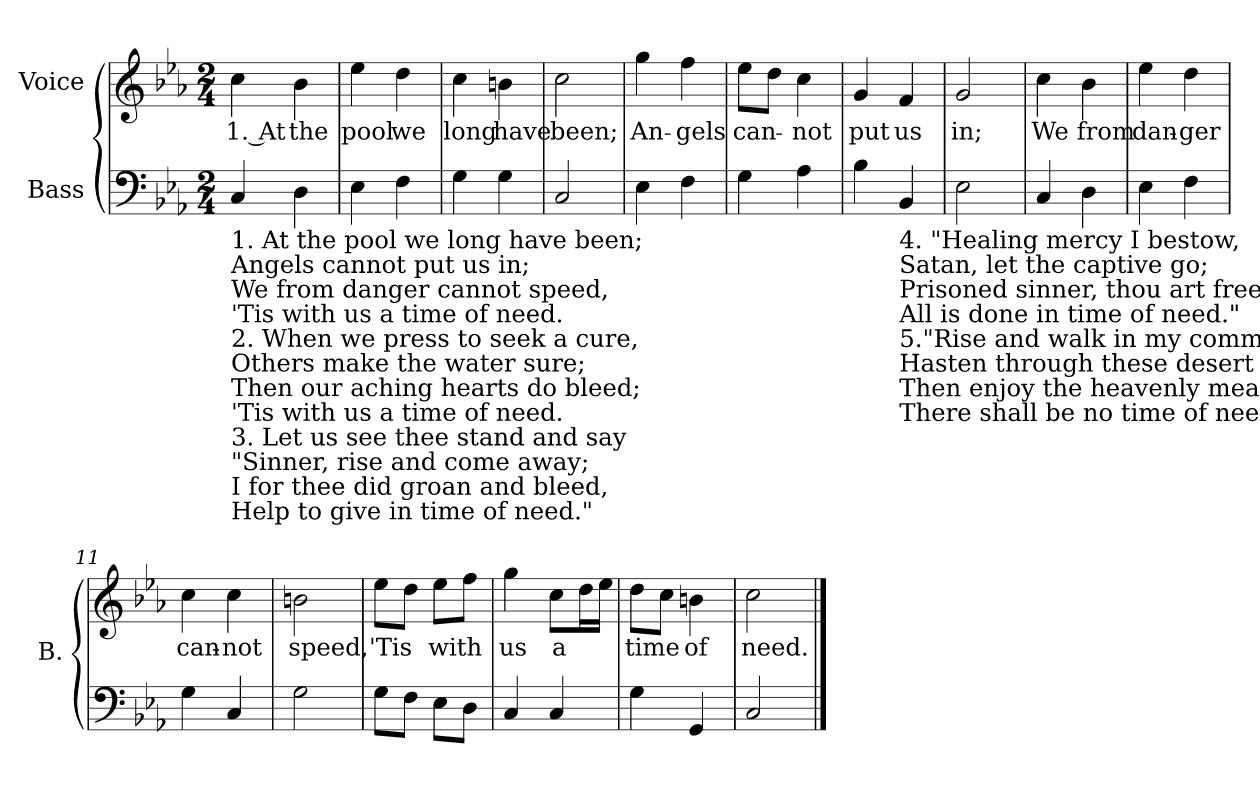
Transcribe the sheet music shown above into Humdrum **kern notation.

**kern	**kern	**text
*part2	*part1	*part1
*staff2	*staff1	*staff1
*I"Bass	*I"Voice	*
*I'B.	*	*
*clefF4	*clefG2	*
*k[b-e-a-]	*k[b-e-a-]	*
*M2/4	*M2/4	*
*MM80	*MM80	*
=1	=1	=1
!LO:TX:b:t=1. At the pool we long have been;	!	!
!LO:TX:b:t=Angels cannot put us in;	!	!
!LO:TX:b:t=We from danger cannot speed,	!	!
!LO:TX:b:t='Tis with us a time of need.	!	!
!LO:TX:b:t=2. When we press to seek a cure,	!	!
!LO:TX:b:t=Others make the water sure;	!	!
!LO:TX:b:t=Then our aching hearts do bleed;	!	!
!LO:TX:b:t='Tis with us a time of need.	!	!
!LO:TX:b:t=3. Let us see thee stand and say	!	!
!LO:TX:b:t="Sinner, rise and come away;	!	!
!LO:TX:b:t=I for thee did groan and bleed,	!	!
!LO:TX:b:t=Help to give in time of need."	!	!
!	!	!LO:LY:b
4C!/	4cc!\	1. At
!	!	!LO:LY:b
4D!\	4b-!\	the
=2	=2	=2
!	!	!LO:LY:b
4E-!\	4ee-!\	pool
!	!	!LO:LY:b
4F!\	4dd!\	we
=3	=3	=3
!	!	!LO:LY:b
4G!\	4cc!\	long
!	!	!LO:LY:b
4G!\	4bn!\	have
=4	=4	=4
!	!	!LO:LY:b
2C!/	2cc!\	been;
=5	=5	=5
!	!	!LO:LY:b
4E-!\	4gg!\	An-
!	!	!LO:LY:b
4F!\	4ff!\	-gels
=6	=6	=6
!	!	!LO:LY:b
4G!\	8ee-!\L	can-
.	8dd!\J	.
!	!	!LO:LY:b
4A-!\	4cc!\	-not
=7	=7	=7
!	!	!LO:LY:b
4B-!\	4g!/	put
!LO:TX:b:t=4. "Healing mercy I bestow,	!	!
!LO:TX:b:t=Satan, let the captive go;	!	!
!LO:TX:b:t=Prisoned sinner, thou art freed,	!	!
!LO:TX:b:t=All is done in time of need."	!	!
!LO:TX:b:t=5."Rise and walk in my commands;	!	!
!LO:TX:b:t=Hasten through these desert lands;	!	!
!LO:TX:b:t=Then enjoy the heavenly mead,	!	!
!LO:TX:b:t=There shall be no time of need."	!	!
!	!	!LO:LY:b
4BB-!/	4f!/	us
=8	=8	=8
!	!	!LO:LY:b
2E-!\	2g!/	in;
=9	=9	=9
!	!	!LO:LY:b
4C!/	4cc!\	We
!	!	!LO:LY:b
4D!\	4b-!\	from
=10	=10	=10
!	!	!LO:LY:b
4E-!\	4ee-!\	dan-
!	!	!LO:LY:b
4F!\	4dd!\	-ger
=11	=11	=11
!	!	!LO:LY:b
4G!\	4cc!\	can-
!	!	!LO:LY:b
4C!/	4cc!\	-not
=12	=12	=12
!	!	!LO:LY:b
2G!\	2bn!\	speed,
=13	=13	=13
!	!	!LO:LY:b
8G!\L	8ee-!\L	'Tis
8F!\J	8dd!\J	.
!	!	!LO:LY:b
8E-!\L	8ee-!\L	with
8D!\J	8ff!\J	.
=14	=14	=14
!	!	!LO:LY:b
4C!/	4gg!\	us
!	!	!LO:LY:b
4C!/	8cc!\L	a
.	16dd!\L	.
.	16ee-!\JJ	.
=15	=15	=15
!	!	!LO:LY:b
4G!\	8dd!\L	time
.	8cc!\J	.
!	!	!LO:LY:b
4GG!/	4bn!\	of
=16	=16	=16
!	!	!LO:LY:b
2C!/	2cc!\	need.
==	==	==
*-	*-	*-
